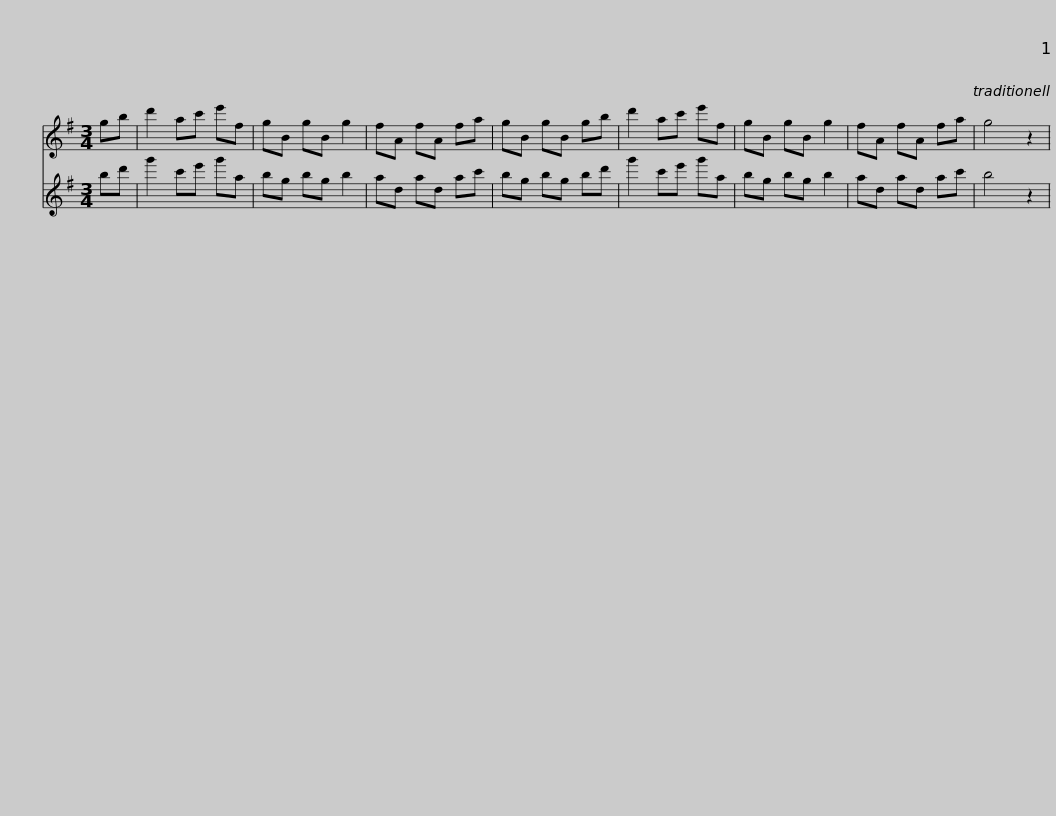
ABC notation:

X:1
%%score 1 2
L:1/8
M:3/4
I:linebreak $
K:G
V:1 treble
V:2 treble
V:1
 gb | d'2 ac' e'f | gB gB g2 | fA fA fa | gB gB gb | %5
 d'2 ac' e'f | gB gB g2 |$ fA fA fa | g4 z2 | %9
V:2
 bd' | g'2 c'e' g'a | bg bg b2 | ad ad ac' | bg bg bd' | %5
 g'2 c'e' g'a | bg bg b2 |$ ad ad ac' | b4 z2 | %9
